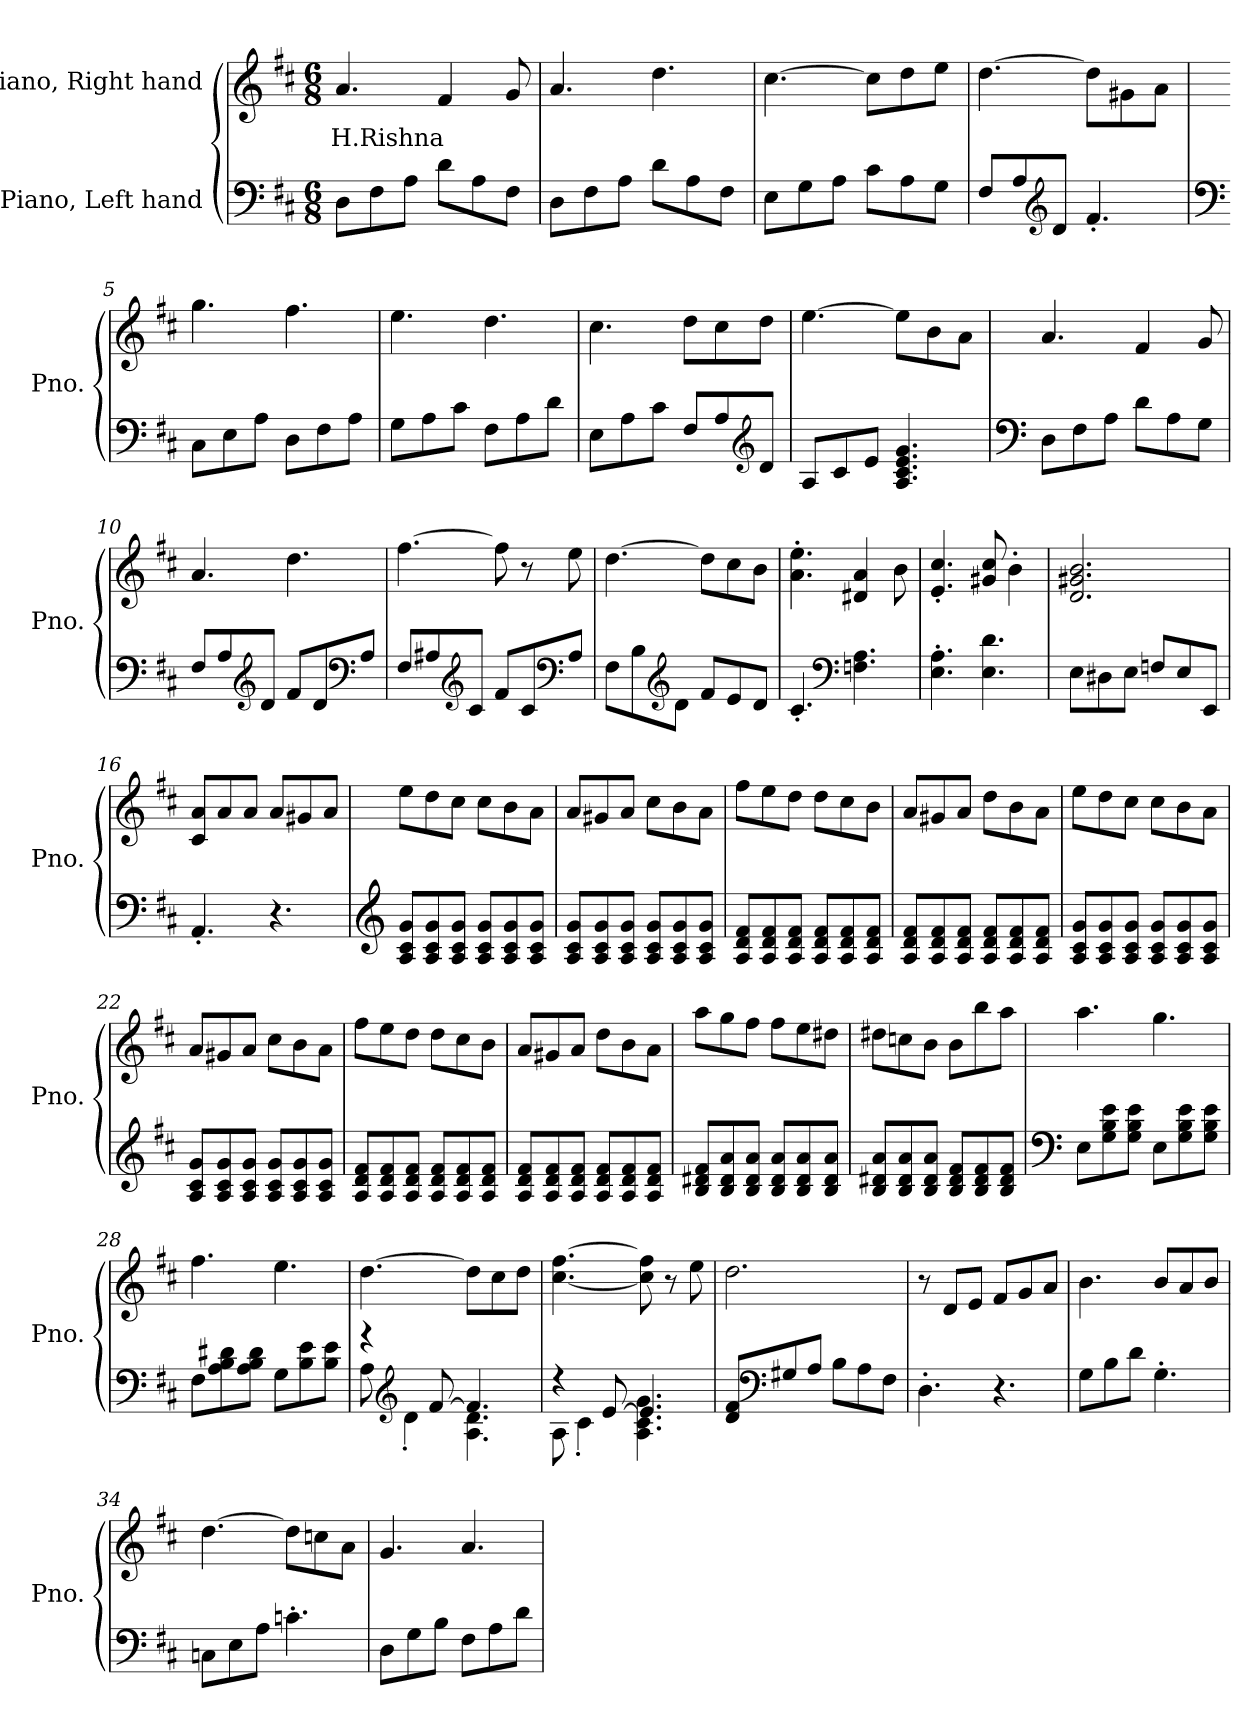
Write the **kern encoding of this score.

**kern	**kern	**text
*part2	*part1	*part1
*staff2	*staff1	*staff1
*I"Piano, Left hand	*I"Piano, Right hand	*
*I'Pno.	*I'Pno.	*
*clefF4	*clefG2	*
*k[f#c#]	*k[f#c#]	*
*M6/8	*M6/8	*
*MM100	*MM100	*
=1	=1	=1
!	!	!LO:LY:b
8D\L	4.a/	H.Rishna
8F#\	.	.
8A\J	.	.
8d\L	4f#/	.
8A\	.	.
8F#\J	8g/	.
=2	=2	=2
8D\L	4.a/	.
8F#\	.	.
8A\J	.	.
8d\L	4.dd\	.
8A\	.	.
8F#\J	.	.
=3	=3	=3
8E\L	[4.cc#\	.
8G\	.	.
8A\J	.	.
8c#\L	8cc#\L]	.
8A\	8dd\	.
8G\J	8ee\J	.
=4	=4	=4
8F#/L	[4.dd\	.
8A/	.	.
*clefG2	*	*
8d/J	.	.
4.f#'/	8dd\L]	.
.	8g#X\	.
.	8a\J	.
!!LO:LB:g=z
=5	=5	=5
*clefF4	*	*
8C#\L	4.gg\	.
8E\	.	.
8A\J	.	.
8D\L	4.ff#\	.
8F#\	.	.
8A\J	.	.
=6	=6	=6
8G\L	4.ee\	.
8A\	.	.
8c#\J	.	.
8F#\L	4.dd\	.
8A\	.	.
8d\J	.	.
=7	=7	=7
8E\L	4.cc#\	.
8A\	.	.
8c#\J	.	.
8F#/L	8dd\L	.
8A/	8cc#\	.
*clefG2	*	*
8d/J	8dd\J	.
=8	=8	=8
8A/L	[4.ee\	.
8c#/	.	.
8e/J	.	.
4.A/ 4.c#/ 4.e/ 4.g/	8ee\L]	.
.	8b\	.
.	8a\J	.
=9	=9	=9
*clefF4	*	*
8D\L	4.a/	.
8F#\	.	.
8A\J	.	.
8d\L	4f#/	.
8A\	.	.
8G\J	8g/	.
!!LO:LB:g=z
=10	=10	=10
8F#/L	4.a/	.
8A/	.	.
*clefG2	*	*
8d/J	.	.
8f#/L	4.dd\	.
8d/	.	.
*clefF4	*	*
8A/J	.	.
=11	=11	=11
8F#/L	[4.ff#\	.
8A#X/	.	.
*clefG2	*	*
8c#/J	.	.
8f#/L	8ff#\]	.
8c#/	8r	.
*clefF4	*	*
8A#/J	8ee\	.
=12	=12	=12
8F#\L	[4.dd\	.
8B\	.	.
*clefG2	*	*
8d\J	.	.
8f#/L	8dd\L]	.
8e/	8cc#\	.
8d/J	8b\J	.
=13	=13	=13
4.c#'/	4.a\' 4.ee\'	.
*clefF4	*	*
4.Fn\ 4.A\	4d#X/ 4a/	.
.	8b\	.
=14	=14	=14
4.E\' 4.A\'	4.e/' 4.cc#/'	.
4.E\ 4.d\	8g#X/ 8cc#/	.
.	4b'\	.
!!LO:LB:g=z
=15	=15	=15
8E\L	2.d/ 2.g#X/ 2.b/	.
8D#X\	.	.
8E\J	.	.
8Fn/L	.	.
8E/	.	.
8EE/J	.	.
=16	=16	=16
4.AA'/	8c#/ 8a/L	.
.	8a/	.
.	8a/J	.
4.r	8a/L	.
.	8g#X/	.
.	8a/J	.
=17	=17	=17
*clefG2	*	*
8A/ 8c#/ 8g/L	8ee\L	.
8A/ 8c#/ 8g/	8dd\	.
8A/ 8c#/ 8g/J	8cc#\J	.
8A/ 8c#/ 8g/L	8cc#\L	.
8A/ 8c#/ 8g/	8b\	.
8A/ 8c#/ 8g/J	8a\J	.
=18	=18	=18
8A/ 8c#/ 8g/L	8a/L	.
8A/ 8c#/ 8g/	8g#X/	.
8A/ 8c#/ 8g/J	8a/J	.
8A/ 8c#/ 8g/L	8cc#\L	.
8A/ 8c#/ 8g/	8b\	.
8A/ 8c#/ 8g/J	8a\J	.
!!LO:LB:g=z
=19	=19	=19
8A/ 8d/ 8f#/L	8ff#\L	.
8A/ 8d/ 8f#/	8ee\	.
8A/ 8d/ 8f#/J	8dd\J	.
8A/ 8d/ 8f#/L	8dd\L	.
8A/ 8d/ 8f#/	8cc#\	.
8A/ 8d/ 8f#/J	8b\J	.
=20	=20	=20
8A/ 8d/ 8f#/L	8a/L	.
8A/ 8d/ 8f#/	8g#X/	.
8A/ 8d/ 8f#/J	8a/J	.
8A/ 8d/ 8f#/L	8dd\L	.
8A/ 8d/ 8f#/	8b\	.
8A/ 8d/ 8f#/J	8a\J	.
=21	=21	=21
8A/ 8c#/ 8g/L	8ee\L	.
8A/ 8c#/ 8g/	8dd\	.
8A/ 8c#/ 8g/J	8cc#\J	.
8A/ 8c#/ 8g/L	8cc#\L	.
8A/ 8c#/ 8g/	8b\	.
8A/ 8c#/ 8g/J	8a\J	.
=22	=22	=22
8A/ 8c#/ 8g/L	8a/L	.
8A/ 8c#/ 8g/	8g#X/	.
8A/ 8c#/ 8g/J	8a/J	.
8A/ 8c#/ 8g/L	8cc#\L	.
8A/ 8c#/ 8g/	8b\	.
8A/ 8c#/ 8g/J	8a\J	.
!!LO:LB:g=z
=23	=23	=23
8A/ 8d/ 8f#/L	8ff#\L	.
8A/ 8d/ 8f#/	8ee\	.
8A/ 8d/ 8f#/J	8dd\J	.
8A/ 8d/ 8f#/L	8dd\L	.
8A/ 8d/ 8f#/	8cc#\	.
8A/ 8d/ 8f#/J	8b\J	.
=24	=24	=24
8A/ 8d/ 8f#/L	8a/L	.
8A/ 8d/ 8f#/	8g#X/	.
8A/ 8d/ 8f#/J	8a/J	.
8A/ 8d/ 8f#/L	8dd\L	.
8A/ 8d/ 8f#/	8b\	.
8A/ 8d/ 8f#/J	8a\J	.
=25	=25	=25
8B/ 8d#X/ 8f#/L	8aa\L	.
8B/ 8d#/ 8a/	8gg\	.
8B/ 8d#/ 8a/J	8ff#\J	.
8B/ 8d#/ 8a/L	8ff#\L	.
8B/ 8d#/ 8a/	8ee\	.
8B/ 8d#/ 8a/J	8dd#X\J	.
=26	=26	=26
8B/ 8d#X/ 8a/L	8dd#X\L	.
8B/ 8d#/ 8a/	8ccn\	.
8B/ 8d#/ 8a/J	8b\J	.
8B/ 8d#/ 8f#/L	8b\L	.
8B/ 8d#/ 8f#/	8bb\	.
8B/ 8d#/ 8f#/J	8aa\J	.
!!LO:PB:g=z
=27	=27	=27
*clefF4	*	*
8E\L	4.aa\	.
8G\ 8B\ 8e\	.	.
8G\ 8B\ 8e\J	.	.
8E\L	4.gg\	.
8G\ 8B\ 8e\	.	.
8G\ 8B\ 8e\J	.	.
=28	=28	=28
8F#\L	4.ff#\	.
8A\ 8B\ 8d#X\	.	.
8A\ 8B\ 8d#\J	.	.
8G\L	4.ee\	.
8B\ 8e\	.	.
8B\ 8e\J	.	.
=29	=29	=29
*^	*	*
4r	8A\	[4.dd\	.
*clefG2	*	*	*
.	4d'\	.	.
[8f#/	.	.	.
4.f#/]	4.A\ 4.d\	8dd\L]	.
.	.	8cc#\	.
.	.	8dd\J	.
=30	=30	=30	=30
4r	8A\	[4.cc#\ [4.ff#\	.
.	4c#'\	.	.
[8e/	.	.	.
4.e/]	4.A\ 4.c#\ 4.g\	8cc#\] 8ff#\]	.
.	.	8r	.
.	.	8ee\	.
*v	*v	*	*
!!LO:LB:g=z
=31	=31	=31
8d/ 8f#/L	2.dd\	.
*clefF4	*	*
8G#X/	.	.
8A/J	.	.
8B\L	.	.
8A\	.	.
8F#\J	.	.
=32	=32	=32
4.D'\	8r	.
.	8d/L	.
.	8e/J	.
4.r	8f#/L	.
.	8g/	.
.	8a/J	.
=33	=33	=33
8G\L	4.b\	.
8B\	.	.
8d\J	.	.
4.G'\	8b/L	.
.	8a/	.
.	8b/J	.
=34	=34	=34
8Cn\L	[4.dd\	.
8E\	.	.
8A\J	.	.
4.cn'\	8dd\L]	.
.	8ccn\	.
.	8a\J	.
=35	=35	=35
8D\L	4.g/	.
8G\	.	.
8B\J	.	.
8F#\L	4.a/	.
8A\	.	.
8d\J	.	.
=	=	=
*-	*-	*-
